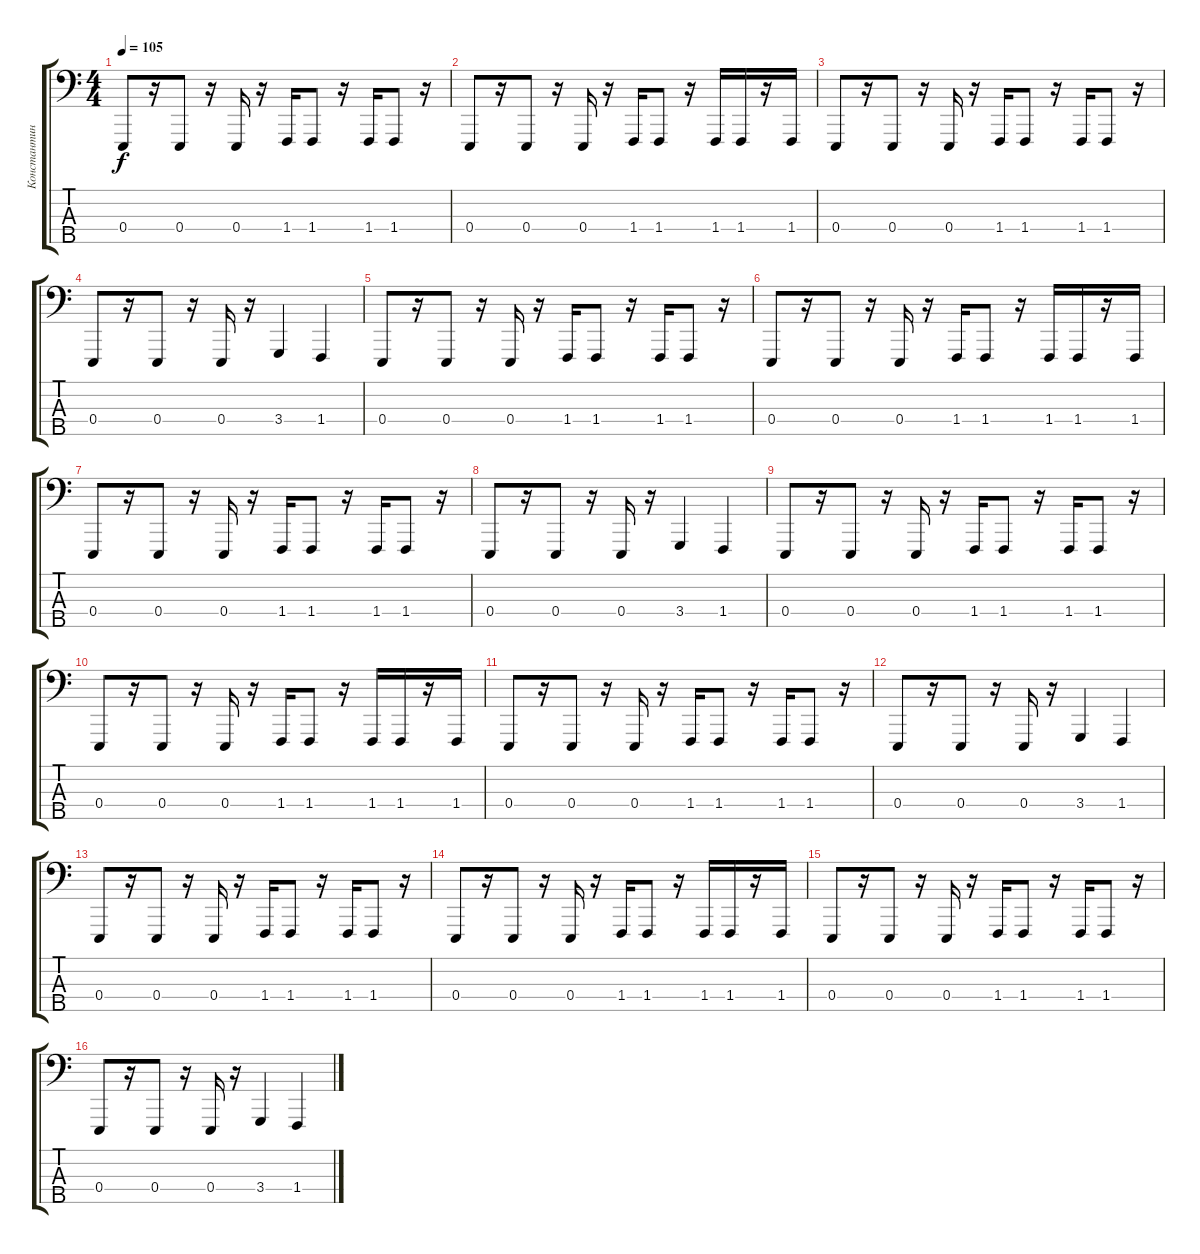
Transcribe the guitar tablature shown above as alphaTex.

\track ("Константин Бекрев (программирование)" "Константин") {instrument lead2sawtooth}
\staff {score tabs}
\tuning (G2 D2 A1 E1 B0) {hide}
\ts (4 4)
\tempo 105
\clef f4
\ks c
0.4.8{dy f} r.16 0.4.8 r.16 0.4.16 r.16 1.4.16 1.4.8 r.16 1.4.16 1.4.8 r.16 |
0.4.8 r.16 0.4.8 r.16 0.4.16 r.16 1.4.16 1.4.8 r.16 1.4.16 1.4.16 r.16 1.4.16 |
0.4.8 r.16 0.4.8 r.16 0.4.16 r.16 1.4.16 1.4.8 r.16 1.4.16 1.4.8 r.16 |
0.4.8 r.16 0.4.8 r.16 0.4.16 r.16 3.4.4 1.4.4 |
0.4.8 r.16 0.4.8 r.16 0.4.16 r.16 1.4.16 1.4.8 r.16 1.4.16 1.4.8 r.16 |
0.4.8 r.16 0.4.8 r.16 0.4.16 r.16 1.4.16 1.4.8 r.16 1.4.16 1.4.16 r.16 1.4.16 |
0.4.8 r.16 0.4.8 r.16 0.4.16 r.16 1.4.16 1.4.8 r.16 1.4.16 1.4.8 r.16 |
0.4.8 r.16 0.4.8 r.16 0.4.16 r.16 3.4.4 1.4.4 |
0.4.8 r.16 0.4.8 r.16 0.4.16 r.16 1.4.16 1.4.8 r.16 1.4.16 1.4.8 r.16 |
0.4.8 r.16 0.4.8 r.16 0.4.16 r.16 1.4.16 1.4.8 r.16 1.4.16 1.4.16 r.16 1.4.16 |
0.4.8 r.16 0.4.8 r.16 0.4.16 r.16 1.4.16 1.4.8 r.16 1.4.16 1.4.8 r.16 |
0.4.8 r.16 0.4.8 r.16 0.4.16 r.16 3.4.4 1.4.4 |
0.4.8 r.16 0.4.8 r.16 0.4.16 r.16 1.4.16 1.4.8 r.16 1.4.16 1.4.8 r.16 |
0.4.8 r.16 0.4.8 r.16 0.4.16 r.16 1.4.16 1.4.8 r.16 1.4.16 1.4.16 r.16 1.4.16 |
0.4.8 r.16 0.4.8 r.16 0.4.16 r.16 1.4.16 1.4.8 r.16 1.4.16 1.4.8 r.16 |
0.4.8 r.16 0.4.8 r.16 0.4.16 r.16 3.4.4 1.4.4
